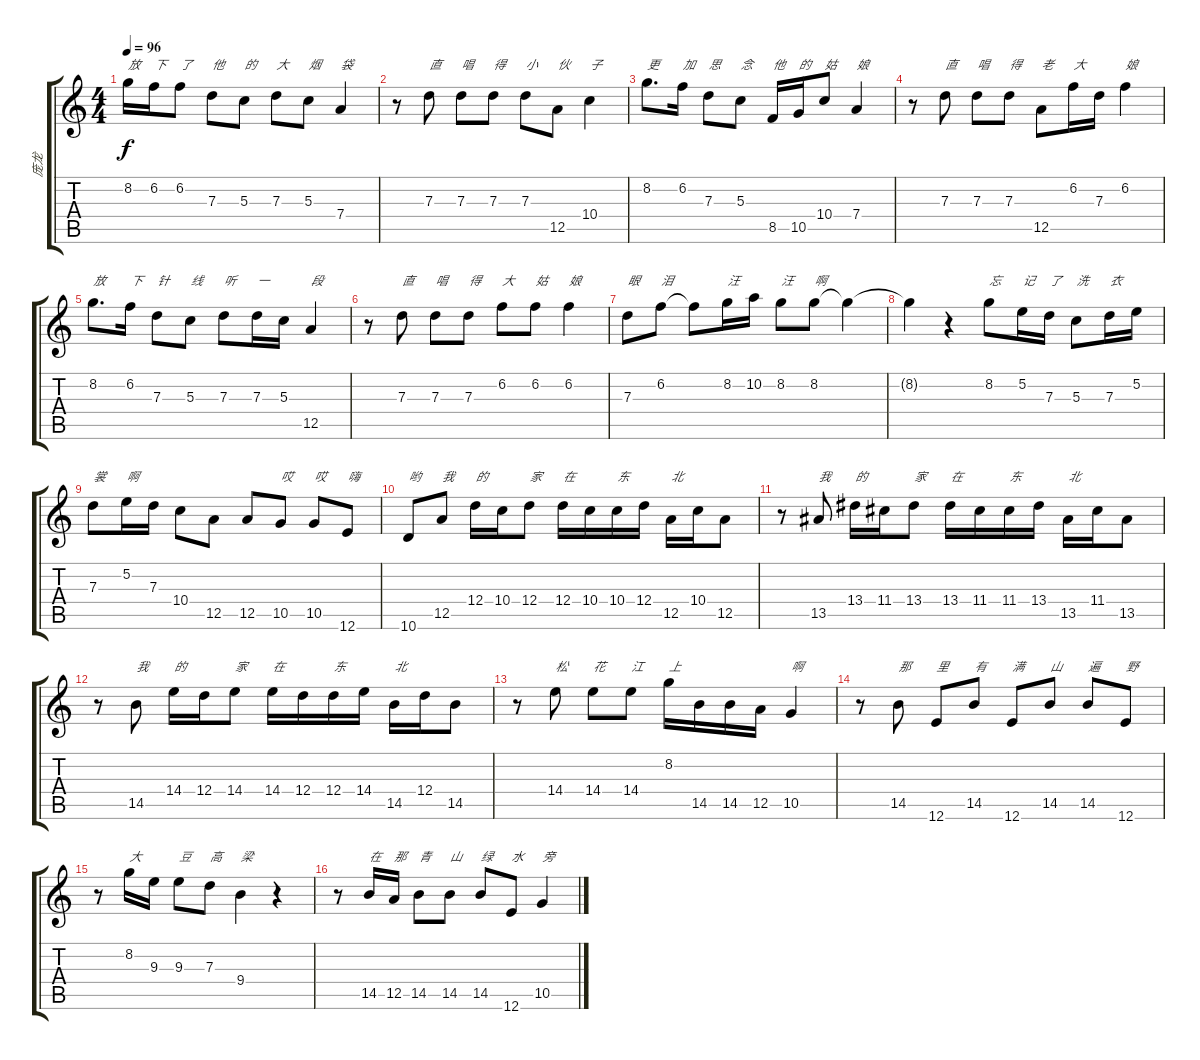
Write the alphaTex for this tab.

\track ("庞龙" "庞龙") {instrument acousticguitarnylon}
\staff {score tabs}
\tuning (E4 B3 G3 D3 A2 E2) {hide}
\ts (4 4)
\tempo 96
\clef g2
\ks c
8.2.16{txt "放" dy f} 6.2.16{txt "下"} 6.2.8{txt "了"} 7.3.8{txt "他"} 5.3.8{txt "的"} 7.3.8{txt "大"} 5.3.8{txt "烟"} 7.4.4{txt "袋"} |
r.8 7.3.8{txt "直"} 7.3.8{txt "唱"} 7.3.8{txt "得"} 7.3.8{txt "小"} 12.5.8{txt "伙"} 10.4.4{txt "子"} |
8.2.8{d txt "更"} 6.2.16{txt "加"} 7.3.8{txt "思"} 5.3.8{txt "念"} 8.5.16{txt "他"} 10.5.16{txt "的"} 10.4.8{txt "姑"} 7.4.4{txt "娘"} |
r.8 7.3.8{txt "直"} 7.3.8{txt "唱"} 7.3.8{txt "得"} 12.5.8{txt "老"} 6.2.16{txt "大"} 7.3.16 6.2.4{txt "娘"} |
8.2.8{d txt "放"} 6.2.16{txt "下"} 7.3.8{txt "针"} 5.3.8{txt "线"} 7.3.8{txt "听"} 7.3.16{txt "一"} 5.3.16 12.5.4{txt "段"} |
r.8 7.3.8{txt "直"} 7.3.8{txt "唱"} 7.3.8{txt "得"} 6.2.8{txt "大"} 6.2.8{txt "姑"} 6.2.4{txt "娘"} |
7.3.8{txt "眼"} 6.2.8{txt "泪"} 6.2{t}.8 8.2.16{txt "汪"} 10.2.16 8.2.8{txt "汪"} 8.2.8{txt "啊"} 8.2{t}.4 |
8.2{t}.4 r.4 8.2.8{txt "忘"} 5.2.16{txt "记"} 7.3.16{txt "了"} 5.3.8{txt "洗"} 7.3.16{txt "衣"} 5.2.16 |
7.3.8{txt "裳"} 5.2.16{txt "啊"} 7.3.16 10.4.8 12.5.8 12.5.8 10.5.8{txt "哎"} 10.5.8{txt "哎"} 12.6.8{txt "嗨"} |
10.6.8{txt "哟"} 12.5.8{txt "我"} 12.4.16{txt "的"} 10.4.16 12.4.8{txt "家"} 12.4.16{txt "在"} 10.4.16 10.4.16{txt "东"} 12.4.16 12.5.16{txt "北"} 10.4.16 12.5.8 |
r.8 13.5.8{txt "我"} 13.4.16{txt "的"} 11.4.16 13.4.8{txt "家"} 13.4.16{txt "在"} 11.4.16 11.4.16{txt "东"} 13.4.16 13.5.16{txt "北"} 11.4.16 13.5.8 |
r.8 14.5.8{txt "我"} 14.4.16{txt "的"} 12.4.16 14.4.8{txt "家"} 14.4.16{txt "在"} 12.4.16 12.4.16{txt "东"} 14.4.16 14.5.16{txt "北"} 12.4.16 14.5.8 |
r.8 14.4.8{txt "松"} 14.4.8{txt "花"} 14.4.8{txt "江"} 8.2.16{txt "上"} 14.5.16 14.5.16 12.5.16 10.5.4{txt "啊"} |
r.8 14.5.8{txt "那"} 12.6.8{txt "里"} 14.5.8{txt "有"} 12.6.8{txt "满"} 14.5.8{txt "山"} 14.5.8{txt "遍"} 12.6.8{txt "野"} |
r.8 8.2.16{txt "大"} 9.3.16 9.3.8{txt "豆"} 7.3.8{txt "高"} 9.4.4{txt "梁"} r.4 |
r.8 14.5.16{txt "在"} 12.5.16{txt "那"} 14.5.8{txt "青"} 14.5.8{txt "山"} 14.5.8{txt "绿"} 12.6.8{txt "水"} 10.5.4{txt "旁"}
